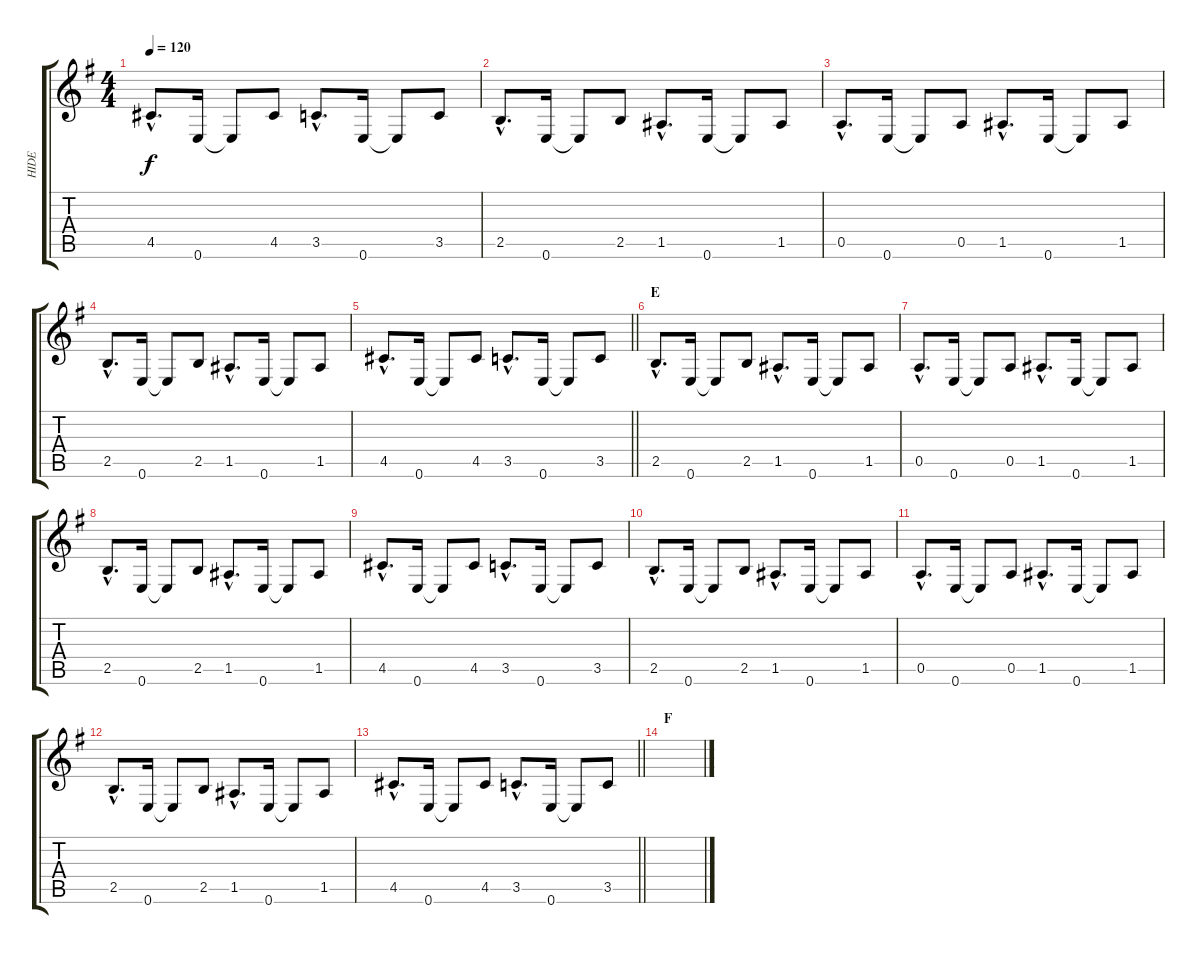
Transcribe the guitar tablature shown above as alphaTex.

\track ("HIDE" "HIDE") {instrument acousticguitarsteel}
\staff {score tabs}
\tuning (E4 B3 G3 D3 A2 E2) {hide}
\ts (4 4)
\tempo 120
\clef g2
\ks eminor
4.5{hac}.8{d dy f} 0.6.16 0.6{t}.8 4.5.8 3.5{hac}.8{d} 0.6.16 0.6{t}.8 3.5.8 |
2.5{hac}.8{d} 0.6.16 0.6{t}.8 2.5.8 1.5{hac}.8{d} 0.6.16 0.6{t}.8 1.5.8 |
0.5{hac}.8{d} 0.6.16 0.6{t}.8 0.5.8 1.5{hac}.8{d} 0.6.16 0.6{t}.8 1.5.8 |
2.5{hac}.8{d} 0.6.16 0.6{t}.8 2.5.8 1.5{hac}.8{d} 0.6.16 0.6{t}.8 1.5.8 |
\barLineRight lightlight
4.5{hac}.8{d} 0.6.16 0.6{t}.8 4.5.8 3.5{hac}.8{d} 0.6.16 0.6{t}.8 3.5.8 |
\section ("" "E")
2.5{hac}.8{d} 0.6.16 0.6{t}.8 2.5.8 1.5{hac}.8{d} 0.6.16 0.6{t}.8 1.5.8 |
0.5{hac}.8{d} 0.6.16 0.6{t}.8 0.5.8 1.5{hac}.8{d} 0.6.16 0.6{t}.8 1.5.8 |
2.5{hac}.8{d} 0.6.16 0.6{t}.8 2.5.8 1.5{hac}.8{d} 0.6.16 0.6{t}.8 1.5.8 |
4.5{hac}.8{d} 0.6.16 0.6{t}.8 4.5.8 3.5{hac}.8{d} 0.6.16 0.6{t}.8 3.5.8 |
2.5{hac}.8{d} 0.6.16 0.6{t}.8 2.5.8 1.5{hac}.8{d} 0.6.16 0.6{t}.8 1.5.8 |
0.5{hac}.8{d} 0.6.16 0.6{t}.8 0.5.8 1.5{hac}.8{d} 0.6.16 0.6{t}.8 1.5.8 |
2.5{hac}.8{d} 0.6.16 0.6{t}.8 2.5.8 1.5{hac}.8{d} 0.6.16 0.6{t}.8 1.5.8 |
\barLineRight lightlight
4.5{hac}.8{d} 0.6.16 0.6{t}.8 4.5.8 3.5{hac}.8{d} 0.6.16 0.6{t}.8 3.5.8 |
\section ("" "F")
